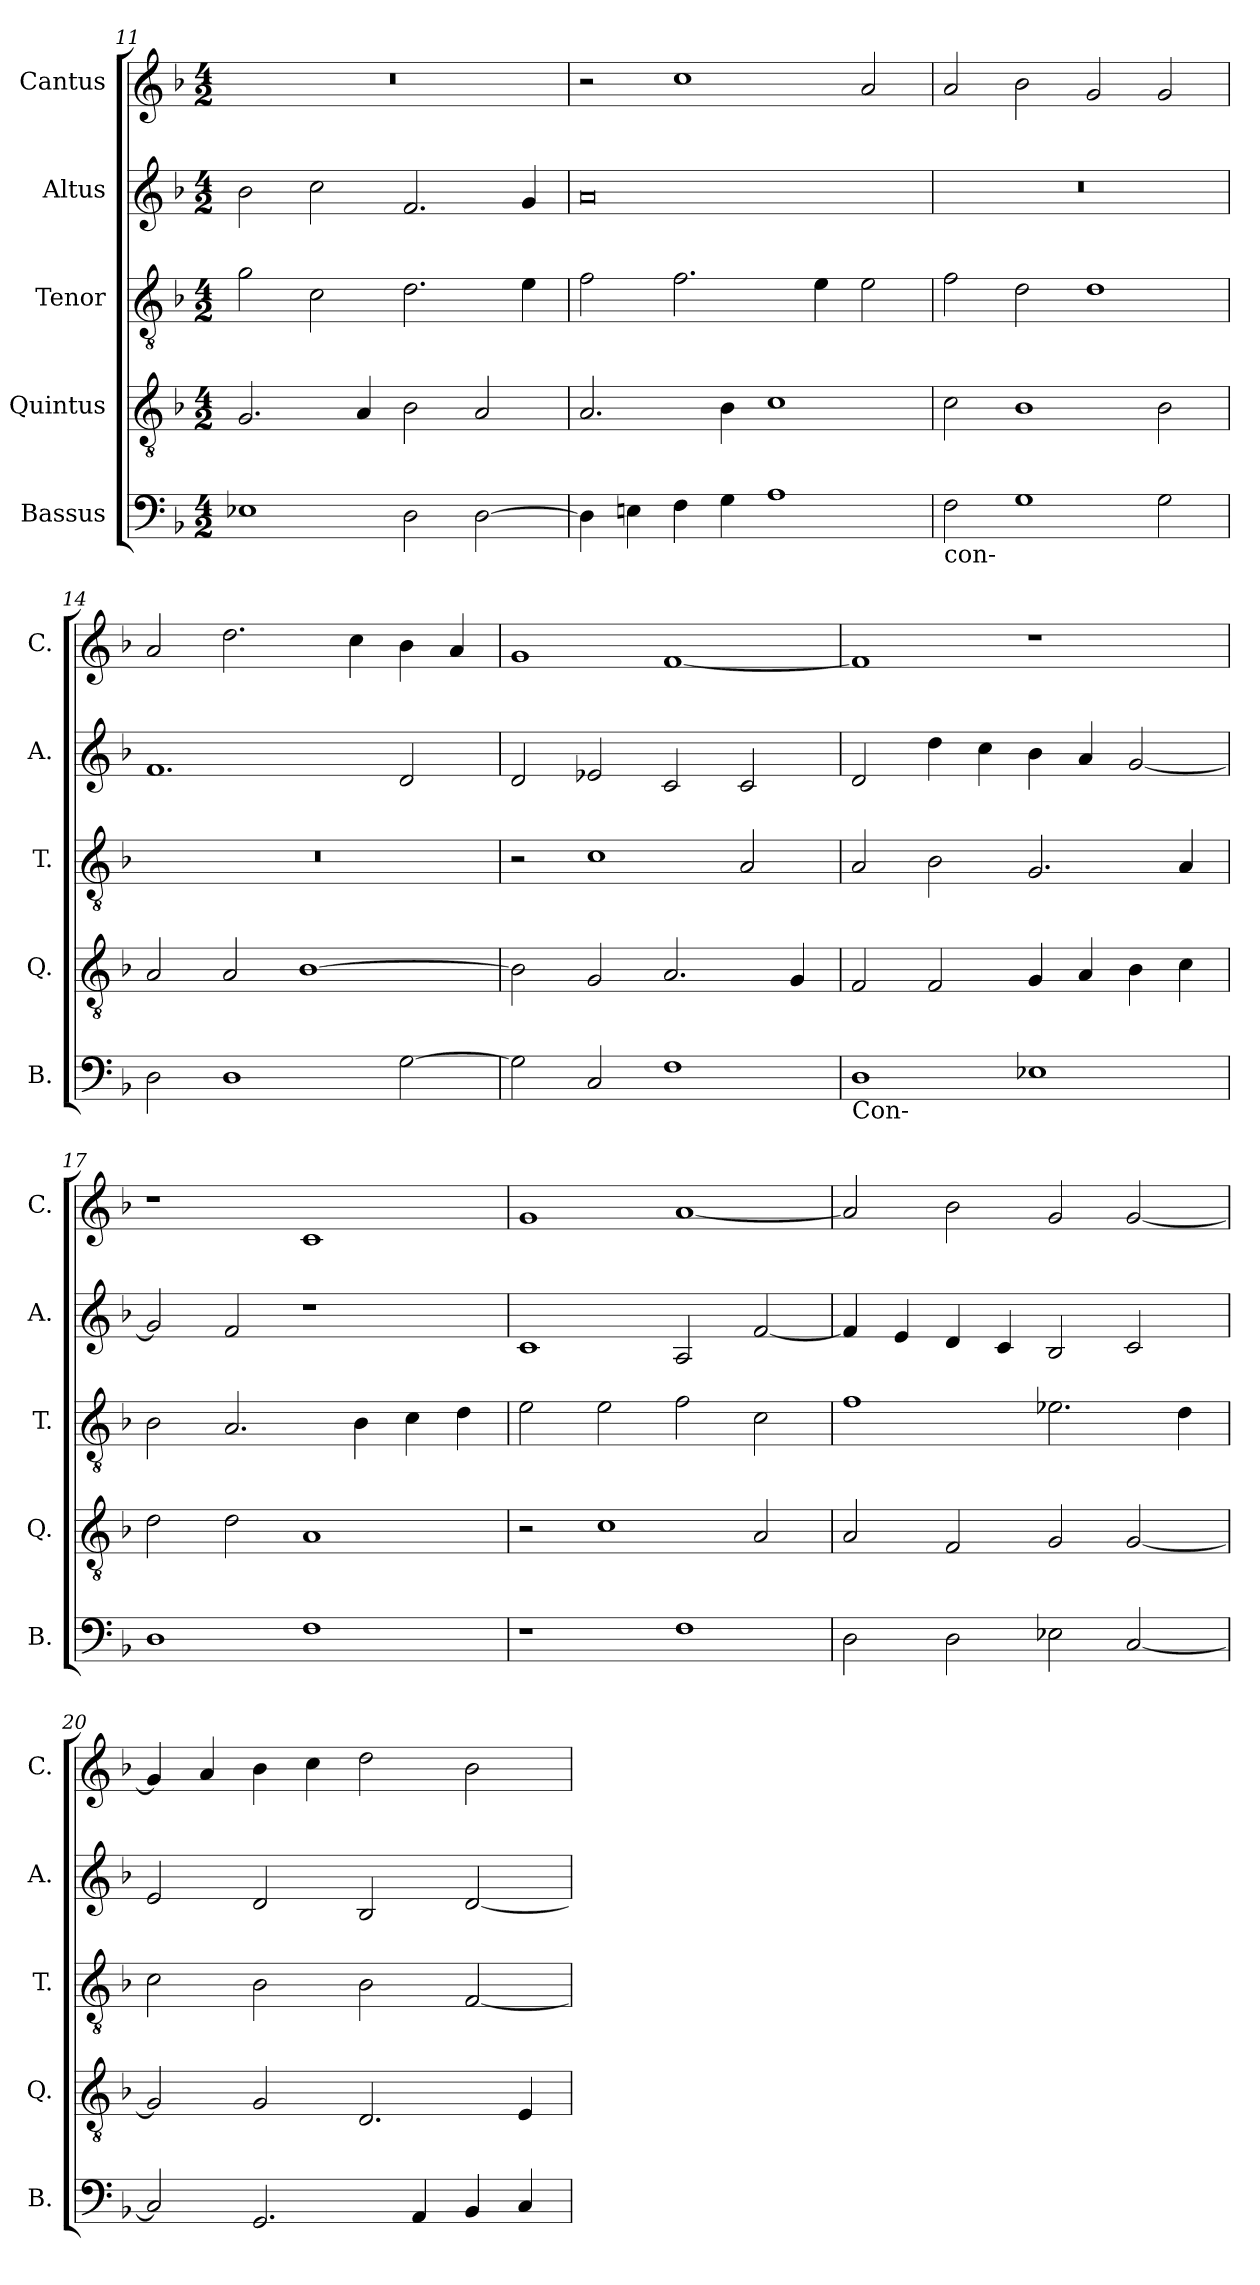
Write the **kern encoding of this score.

**kern	**kern	**kern	**kern	**kern
*part5	*part4	*part3	*part2	*part1
*staff5	*staff4	*staff3	*staff2	*staff1
*I"Bassus	*I"Quintus	*I"Tenor	*I"Altus	*I"Cantus
*I'B.	*I'Q.	*I'T.	*I'A.	*I'C.
*clefF4	*clefGv2	*clefGv2	*clefG2	*clefG2
*k[b-]	*k[b-]	*k[b-]	*k[b-]	*k[b-]
*F:	*F:	*F:	*F:	*F:
*M4/2	*M4/2	*M4/2	*M4/2	*M4/2
=11	=11	=11	=11	=11
1E-X	2.G/	2g\	2b-\	0r
.	.	2c\	2cc\	.
.	4A/	.	.	.
2D\	2B-\	2.d\	2.f/	.
[2D\	2A/	.	.	.
.	.	4e\	4g/	.
=12	=12	=12	=12	=12
4D\]	2.A/	2f\	0a	2r
4En\	.	.	.	.
4F\	.	2.f\	.	1cc
4G\	4B-\	.	.	.
1A	1c	.	.	.
.	.	4e\	.	.
.	.	2e\	.	2a/
=13	=13	=13	=13	=13
!LO:TX:b:t=con-	!	!	!	!
2F\	2c\	2f\	0r	2a/
1G	1B-	2d\	.	2b-\
.	.	1d	.	2g/
2G\	2B-\	.	.	2g/
=14	=14	=14	=14	=14
2D\	2A/	0r	1.f	2a/
1D	2A/	.	.	2.dd\
.	[1B-	.	.	.
.	.	.	.	4cc\
[2G\	.	.	2d/	4b-\
.	.	.	.	4a/
=15	=15	=15	=15	=15
2G\]	2B-\]	2r	2d/	1g
2C/	2G/	1c	2e-X/	.
1F	2.A/	.	2c/	[1f
.	.	2A/	2c/	.
.	4G/	.	.	.
=16	=16	=16	=16	=16
!LO:TX:b:t=Con-	!	!	!	!
1D	2F/	2A/	2d/	1f]
.	2F/	2B-\	4dd\	.
.	.	.	4cc\	.
1E-X	4G/	2.G/	4b-\	1r
.	4A/	.	4a/	.
.	4B-\	.	[2g/	.
.	4c\	4A/	.	.
=17	=17	=17	=17	=17
1D	2d\	2B-\	2g/]	1r
.	2d\	2.A/	2f/	.
1F	1A	.	1r	1c
.	.	4B-\	.	.
.	.	4c\	.	.
.	.	4d\	.	.
=18	=18	=18	=18	=18
1r	2r	2e\	1c	1g
.	1c	2e\	.	.
1F	.	2f\	2A/	[1a
.	2A/	2c\	[2f/	.
=19	=19	=19	=19	=19
2D\	2A/	1f	4f/]	2a/]
.	.	.	4e/	.
2D\	2F/	.	4d/	2b-\
.	.	.	4c/	.
2E-X\	2G/	2.e-X\	2B-/	2g/
[2C/	[2G/	.	2c/	[2g/
.	.	4d\	.	.
=20	=20	=20	=20	=20
2C/]	2G/]	2c\	2e/	4g/]
.	.	.	.	4a/
2.GG/	2G/	2B-\	2d/	4b-\
.	.	.	.	4cc\
.	2.D/	2B-\	2B-/	2dd\
4AA/	.	.	.	.
4BB-/	.	[2F/	[2d/	2b-\
4C/	4E/	.	.	.
=	=	=	=	=
*-	*-	*-	*-	*-
